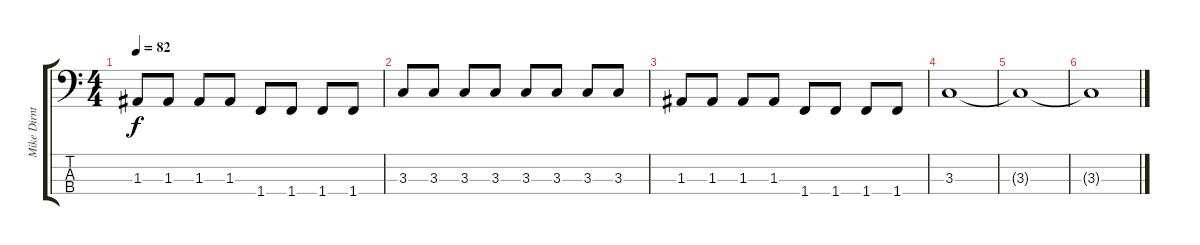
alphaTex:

\track ("Mike Dirnt bass" "Mike Dirnt") {instrument electricbassfinger}
\staff {score tabs}
\tuning (G2 D2 A1 E1) {hide}
\ts (4 4)
\tempo 82
\clef f4
\ks c
1.3.8{dy f} 1.3.8 1.3.8 1.3.8 1.4.8 1.4.8 1.4.8 1.4.8 |
3.3.8 3.3.8 3.3.8 3.3.8 3.3.8 3.3.8 3.3.8 3.3.8 |
1.3.8 1.3.8 1.3.8 1.3.8 1.4.8 1.4.8 1.4.8 1.4.8 |
3.3.1 |
3.3{t}.1 |
3.3{t}.1
